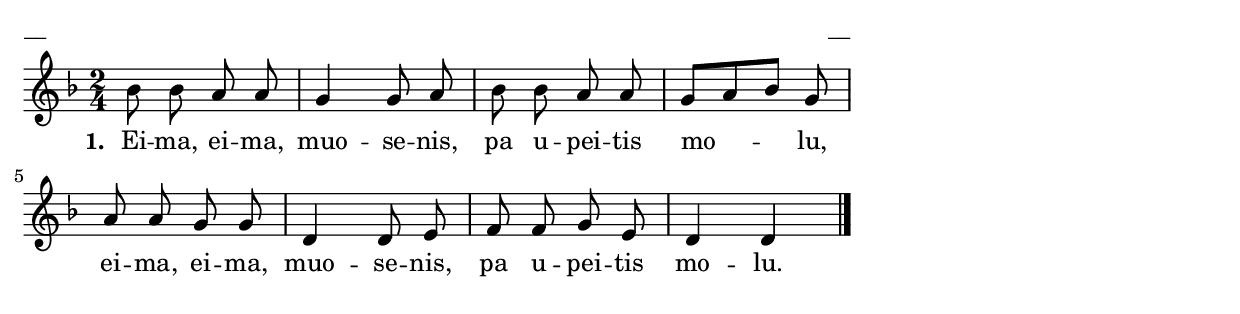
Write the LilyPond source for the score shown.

\version "2.13.18"
\paper {
line-width = 14\cm
left-margin = 0.4\cm
between-system-padding = 0.1\cm
between-system-space = 0.1\cm
}
% SBTZK, p.120
\layout {
indent = #0
ragged-last = ##f
}


voiceA = \relative c'' {
\clef "treble"
\key f \major
\time 2/4
bes8 bes a a | g4 g8 a | bes bes a a | g [a bes] g |
a a g g | d4 d8 e | f f g e | d4 d \bar"|."
}

lyricA = \lyricmode {
\set stanza = "1. "
Ei -- ma, ei -- ma, muo -- se -- nis, pa u -- pei -- tis mo -- lu,
ei -- ma, ei -- ma, muo -- se -- nis, pa u -- pei -- tis mo -- lu.
}

fullScore = <<
%\new ChordNames { \chordsA }
\new Staff {
<<
\new Voice = "voiceA" { \oneVoice \autoBeamOff \voiceA }
\lyricsto "voiceA" \new Lyrics  \lyricA
%\new Voice = "voiceB" { \voiceTwo \autoBeamOff \voiceB }
>>
}
>>



\score {
\fullScore
\header { piece = "__" opus = "__" }
}
\markup { \with-color #(x11-color 'white) \sans \smaller "__" }
\score {
\unfoldRepeats
\fullScore
\midi {
\context { \Staff \remove "Staff_performer" }
\context { \Voice \consists "Staff_performer" }
}
}


